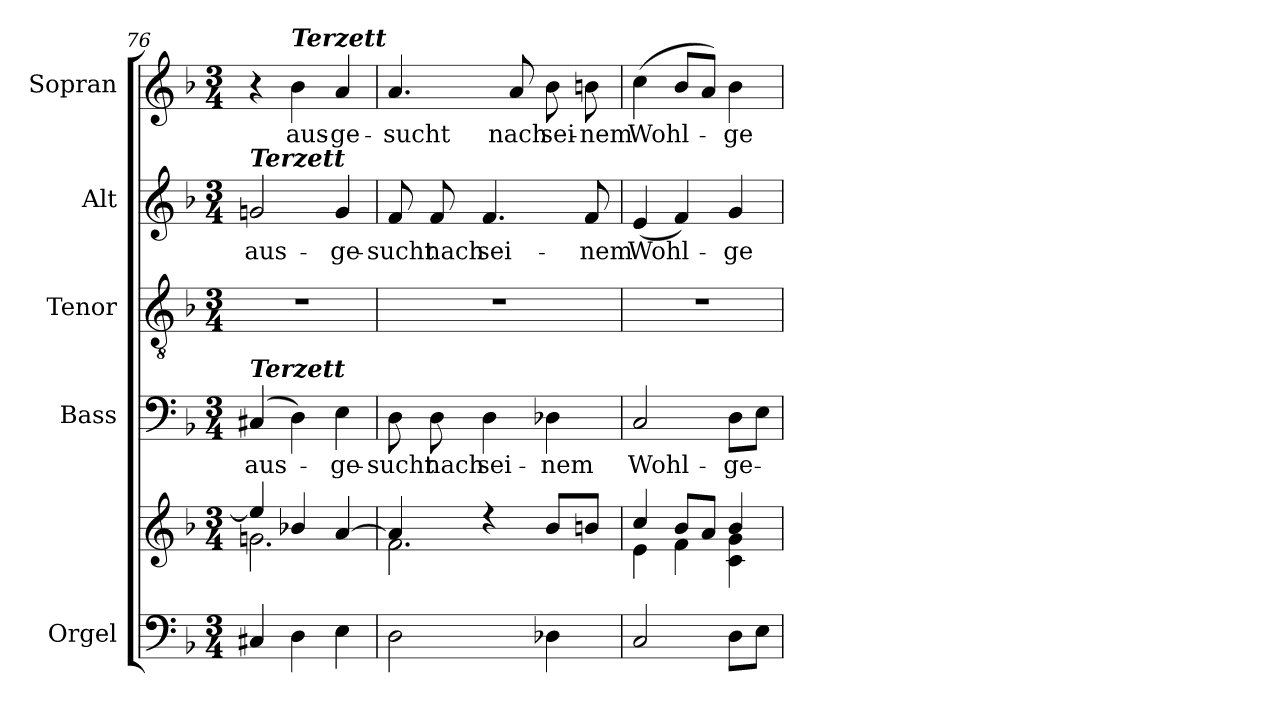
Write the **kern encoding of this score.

**kern	**kern	**kern	**text	**kern	**kern	**text	**kern	**text
*part5	*part5	*part4	*part4	*part3	*part2	*part2	*part1	*part1
*staff6	*staff5	*staff4	*staff4	*staff3	*staff2	*staff2	*staff1	*staff1
*I"Orgel	*	*I"Bass	*	*I"Tenor	*I"Alt	*	*I"Sopran	*
*I'Org.	*	*I'B	*	*I'T	*I'A	*	*I'S	*
*clefF4	*clefG2	*clefF4	*	*clefGv2	*clefG2	*	*clefG2	*
*k[b-]	*k[b-]	*k[b-]	*	*k[b-]	*k[b-]	*	*k[b-]	*
*F:	*F:	*F:	*	*F:	*F:	*	*F:	*
*M3/4	*M3/4	*M3/4	*	*M3/4	*M3/4	*	*M3/4	*
=76	=76	=76	=76	=76	=76	=76	=76	=76
*	*^	*	*	*	*	*	*	*
!	!	!	!	!	!	!LO:TX:a:Bi:t=Terzett	!	!	!
!	!	!	!LO:TX:a:Bi:t=Terzett	!	!	!	!	!	!
!	!	!	!	!LO:LY:b	!	!	!LO:LY:b	!	!
4C#X/	4ee/]	2.gn\	(4C#X/	aus-	2.r	2gn/	aus-	4r	.
!	!	!	!	!	!	!	!	!LO:TX:a:Bi:t=Terzett	!
!	!	!	!	!	!	!	!	!	!LO:LY:b
4D\	4b-X/	.	4D\)	.	.	.	.	4b-\	aus-
!	!	!	!	!LO:LY:b	!	!	!LO:LY:b	!	!LO:LY:b
4E\	[>4a/	.	4E\	-ge-	.	4g/	-ge-	4a/	-ge-
!!LO:LB:g=z
=77	=77	=77	=77	=77	=77	=77	=77	=77	=77
!	!	!	!	!LO:LY:b	!	!	!LO:LY:b	!	!LO:LY:b
2D\	4a/]	2.f\	8D\	-sucht	2.r	8f/	-sucht	4.a/	-sucht
!	!	!	!	!LO:LY:b	!	!	!LO:LY:b	!	!
.	.	.	8D\	nach	.	8f/	nach	.	.
!	!	!	!	!LO:LY:b	!	!	!LO:LY:b	!	!
.	4r	.	4D\	sei-	.	4.f/	sei-	.	.
!	!	!	!	!	!	!	!	!	!LO:LY:b
.	.	.	.	.	.	.	.	8a/	nach
!	!	!	!	!LO:LY:b	!	!	!	!	!LO:LY:b
4D-X\	8b-/L	.	4D-X\	-nem	.	.	.	8b-\	sei-
!	!	!	!	!	!	!	!LO:LY:b	!	!LO:LY:b
.	8bn/J	.	.	.	.	8f/	-nem	8bn\	-nem
=78	=78	=78	=78	=78	=78	=78	=78	=78	=78
!	!	!	!	!LO:LY:b	!	!	!LO:LY:b	!	!LO:LY:b
2C/	4cc/	4e\	2C/	Wohl-	2.r	(<4e/	Wohl-	(<4cc\	Wohl-
.	8b-/L	4f\	.	.	.	4f/)	.	8b-/L	.
.	8a/J	.	.	.	.	.	.	8a/J)	.
!	!	!	!	!LO:LY:b	!	!	!LO:LY:b	!	!LO:LY:b
8D\L	4b-/	4c\ 4g\	8D\L	-ge-	.	4g/	-ge-	4b-\	-ge-
8E\J	.	.	8E\J	.	.	.	.	.	.
*	*v	*v	*	*	*	*	*	*	*
=	=	=	=	=	=	=	=	=
*-	*-	*-	*-	*-	*-	*-	*-	*-
